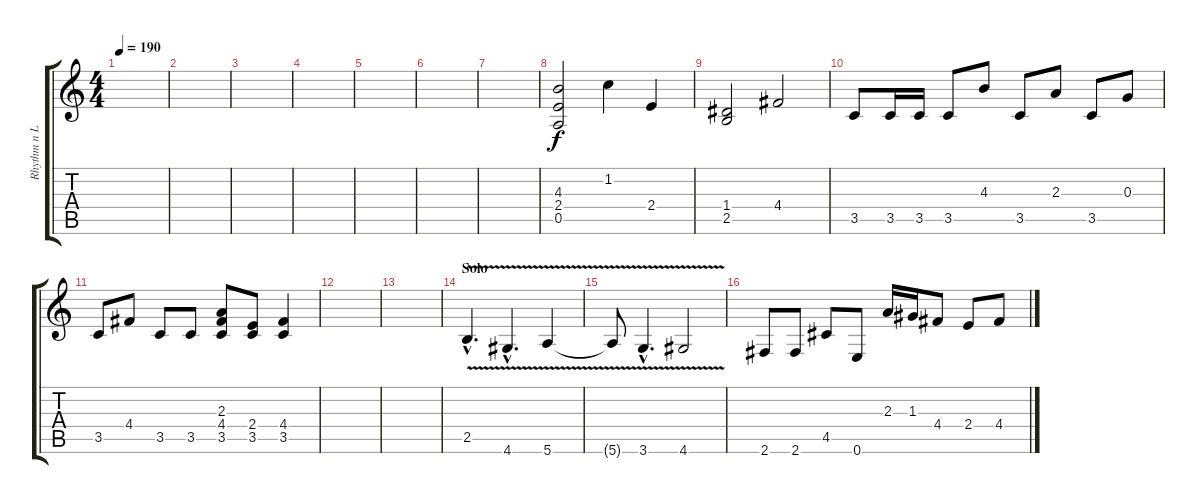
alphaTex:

\track ("Rhythm n Lead Guitar" "Rhythm n L") {instrument distortionguitar}
\staff {score tabs}
\tuning (E4 B3 G3 D3 A2 E2) {hide}
\ts (4 4)
\tempo 190
\clef g2
\ks c
|
|
|
|
|
|
|
(4.3 2.4 0.5).2 1.2.4 2.4.4 |
(1.4 2.5).2 4.4.2 |
3.5.8 3.5.16 3.5.16 3.5.8 4.3.8 3.5.8 2.3.8 3.5.8 0.3.8 |
3.5.8 4.4.8 3.5.8 3.5.8 (2.3 4.4 3.5).8 (2.4 3.5).8 (4.4 3.5).4 |
|
|
\section ("" "Solo")
2.5{v hac}.4{d} 4.6{v hac}.4{d} 5.6{v}.4 |
5.6{t}.8 3.6{v hac}.4{d} 4.6{v}.2 |
2.6.8 2.6.8 4.5.8 0.6.8 2.3.16 1.3.16 4.4.8 2.4.8 4.4.8
